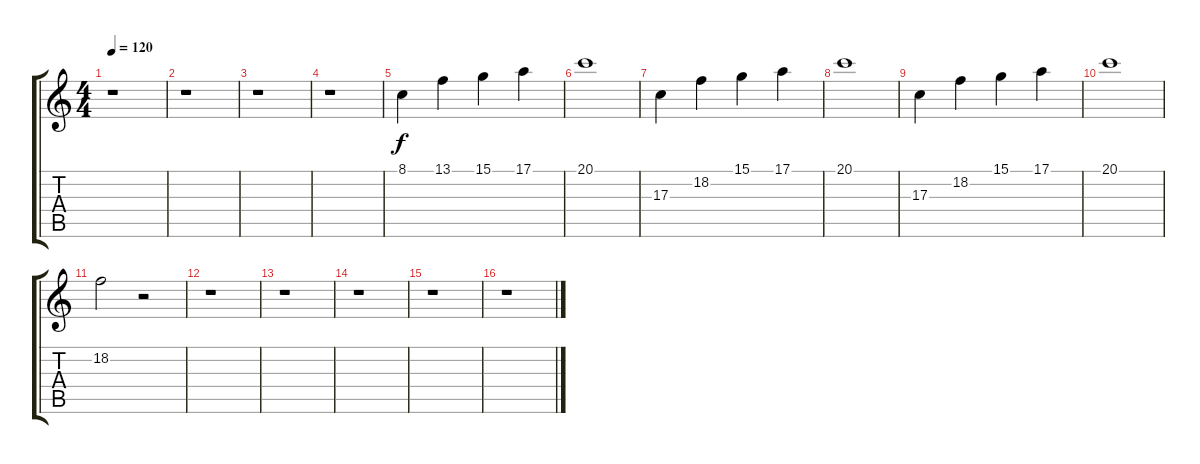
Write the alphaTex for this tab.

\track "" {instrument vibraphone}
\staff {score tabs}
\tuning (E4 B3 G3 D3 A2 E2) {hide}
\ts (4 4)
\tempo 120
\clef g2
\ks c
r.1{dy f} |
r.1 |
r.1 |
r.1 |
8.1.4 13.1.4 15.1.4 17.1.4 |
20.1.1 |
17.3.4 18.2.4 15.1.4 17.1.4 |
20.1.1 |
17.3.4 18.2.4 15.1.4 17.1.4 |
20.1.1 |
18.2.2 r.2 |
r.1 |
r.1 |
r.1 |
r.1 |
r.1
